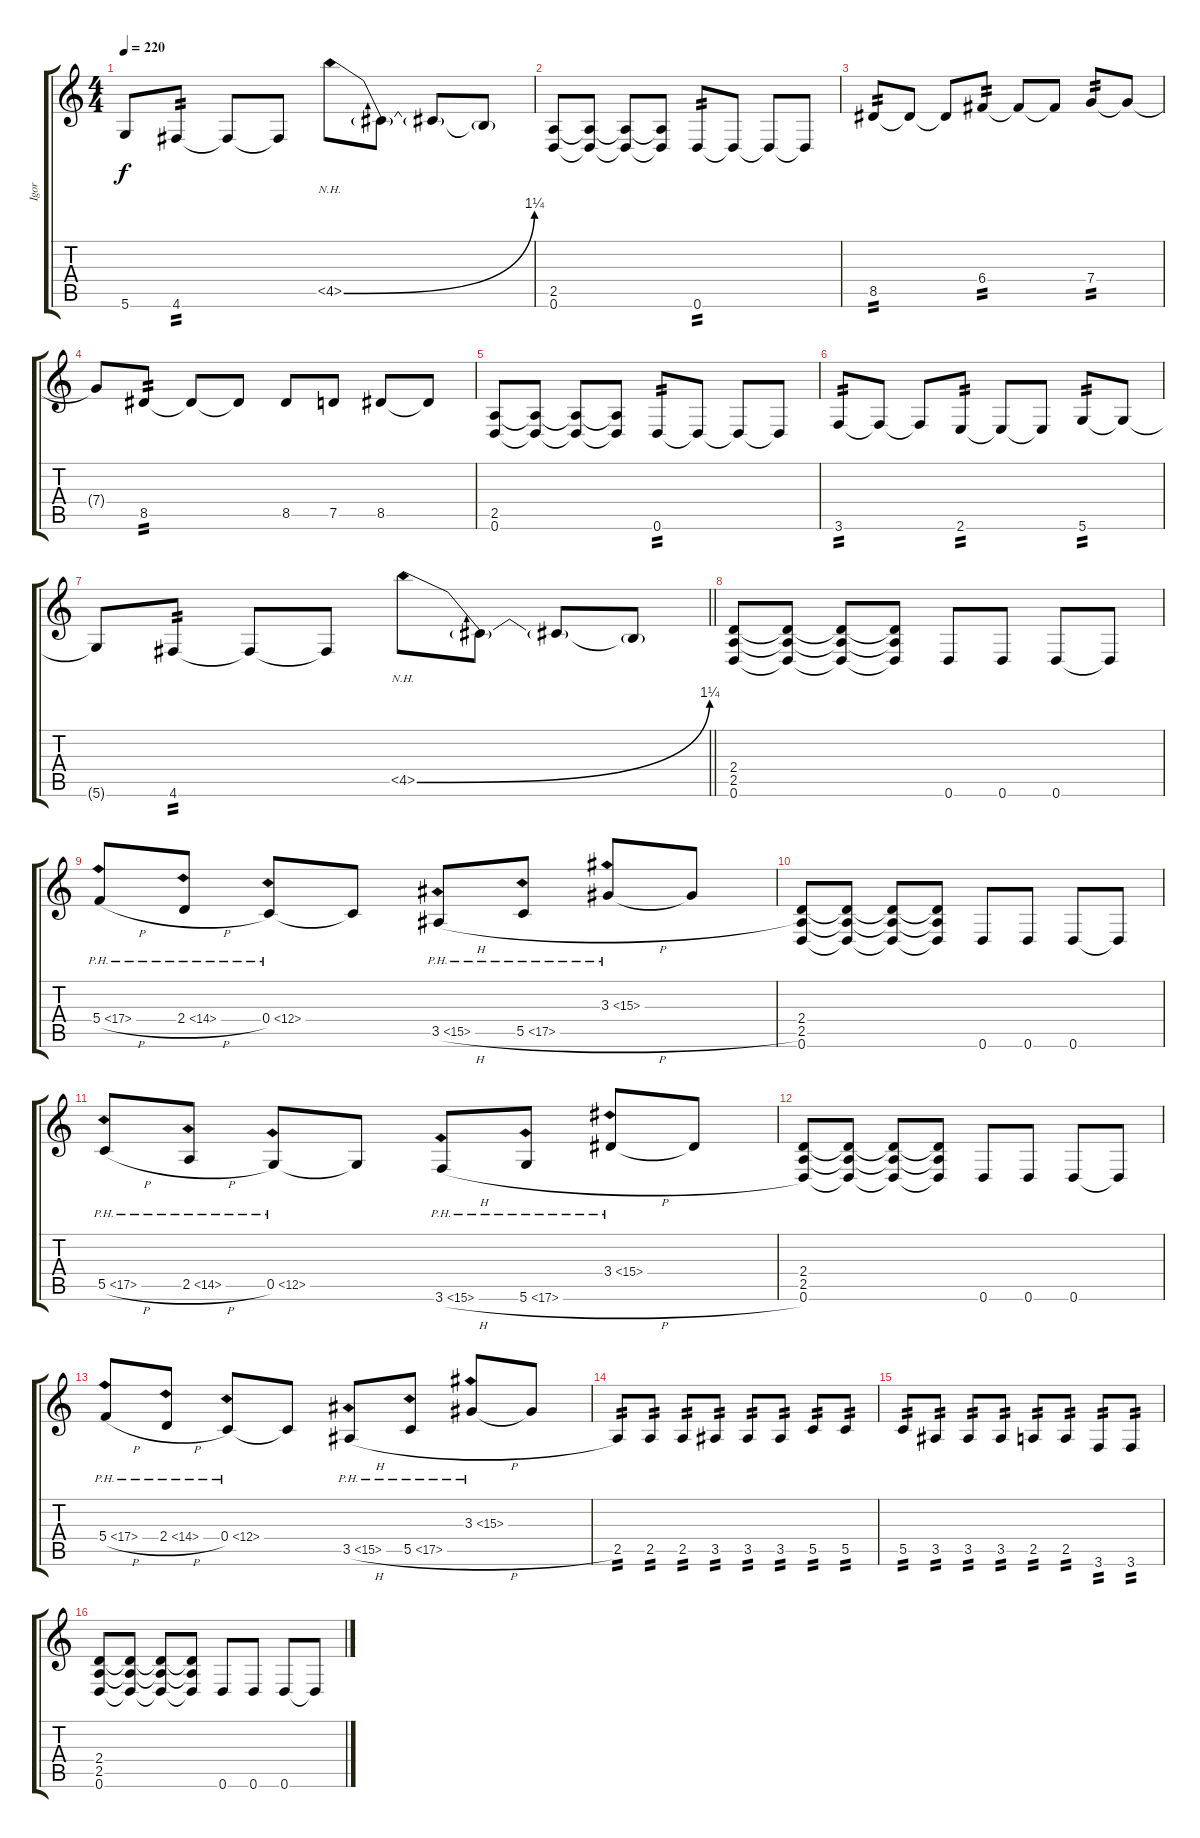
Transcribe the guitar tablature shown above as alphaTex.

\track ("Igor" "Igor") {instrument overdrivenguitar}
\staff {score tabs}
\tuning (D4 A3 F3 C3 G2 D2) {hide}
\ts (4 4)
\tempo 220
\clef g2
\ks c
5.6{t}.8{dy f} 4.6.8{tp 2} 4.6{t}.8 4.6{t}.8 4.5{be (bend 0 0 60 5) nh}.8 4.5{t}.8 4.5{t}.8 4.5{t}.8 |
(2.5 0.6).8 (2.5{t} 0.6{t}).8 (2.5{t} 0.6{t}).8 (2.5{t} 0.6{t}).8 0.6.8{tp 2} 0.6{t}.8 0.6{t}.8 0.6{t}.8 |
8.5.8{tp 2} 8.5{t}.8 8.5{t}.8 6.4.8{tp 2} 6.4{t}.8 6.4{t}.8 7.4.8{tp 2} 7.4{t}.8 |
7.4{t}.8 8.5.8{tp 2} 8.5{t}.8 8.5{t}.8 8.5.8 7.5.8 8.5.8 8.5{t}.8 |
(2.5 0.6).8 (2.5{t} 0.6{t}).8 (2.5{t} 0.6{t}).8 (2.5{t} 0.6{t}).8 0.6.8{tp 2} 0.6{t}.8 0.6{t}.8 0.6{t}.8 |
3.6.8{tp 2} 3.6{t}.8 3.6{t}.8 2.6.8{tp 2} 2.6{t}.8 2.6{t}.8 5.6.8{tp 2} 5.6{t}.8 |
\barLineRight lightlight
5.6{t}.8 4.6.8{tp 2} 4.6{t}.8 4.6{t}.8 4.5{be (bend 0 0 60 5) nh}.8 4.5{t}.8 4.5{t}.8 4.5{t}.8 |
(2.4 2.5 0.6).8 (2.4{t} 2.5{t} 0.6{t}).8 (2.4{t} 2.5{t} 0.6{t}).8 (2.4{t} 2.5{t} 0.6{t}).8 0.6.8 0.6.8 0.6.8 0.6{t}.8 |
5.4{ph 12 h}.8 2.4{ph 12 h}.8 0.4{ph 12}.8 0.4{t}.8 3.5{ph 12 h}.8 5.5{ph 12 h}.8 3.3{ph 12}.8 3.3{t}.8 |
(2.4 2.5 0.6).8 (2.4{t} 2.5{t} 0.6{t}).8 (2.4{t} 2.5{t} 0.6{t}).8 (2.4{t} 2.5{t} 0.6{t}).8 0.6.8 0.6.8 0.6.8 0.6{t}.8 |
5.5{ph 12 h}.8 2.5{ph 12 h}.8 0.5{ph 12}.8 0.5{t}.8 3.6{ph 12 h}.8 5.6{ph 12 h}.8 3.4{ph 12}.8 3.4{t}.8 |
(2.4 2.5 0.6).8 (2.4{t} 2.5{t} 0.6{t}).8 (2.4{t} 2.5{t} 0.6{t}).8 (2.4{t} 2.5{t} 0.6{t}).8 0.6.8 0.6.8 0.6.8 0.6{t}.8 |
5.4{ph 12 h}.8 2.4{ph 12 h}.8 0.4{ph 12}.8 0.4{t}.8 3.5{ph 12 h}.8 5.5{ph 12 h}.8 3.3{ph 12}.8 3.3{t}.8 |
2.5.8{tp 2} 2.5.8{tp 2} 2.5.8{tp 2} 3.5.8{tp 2} 3.5.8{tp 2} 3.5.8{tp 2} 5.5.8{tp 2} 5.5.8{tp 2} |
5.5.8{tp 2} 3.5.8{tp 2} 3.5.8{tp 2} 3.5.8{tp 2} 2.5.8{tp 2} 2.5.8{tp 2} 3.6.8{tp 2} 3.6.8{tp 2} |
(2.4 2.5 0.6).8 (2.4{t} 2.5{t} 0.6{t}).8 (2.4{t} 2.5{t} 0.6{t}).8 (2.4{t} 2.5{t} 0.6{t}).8 0.6.8 0.6.8 0.6.8 0.6{t}.8
